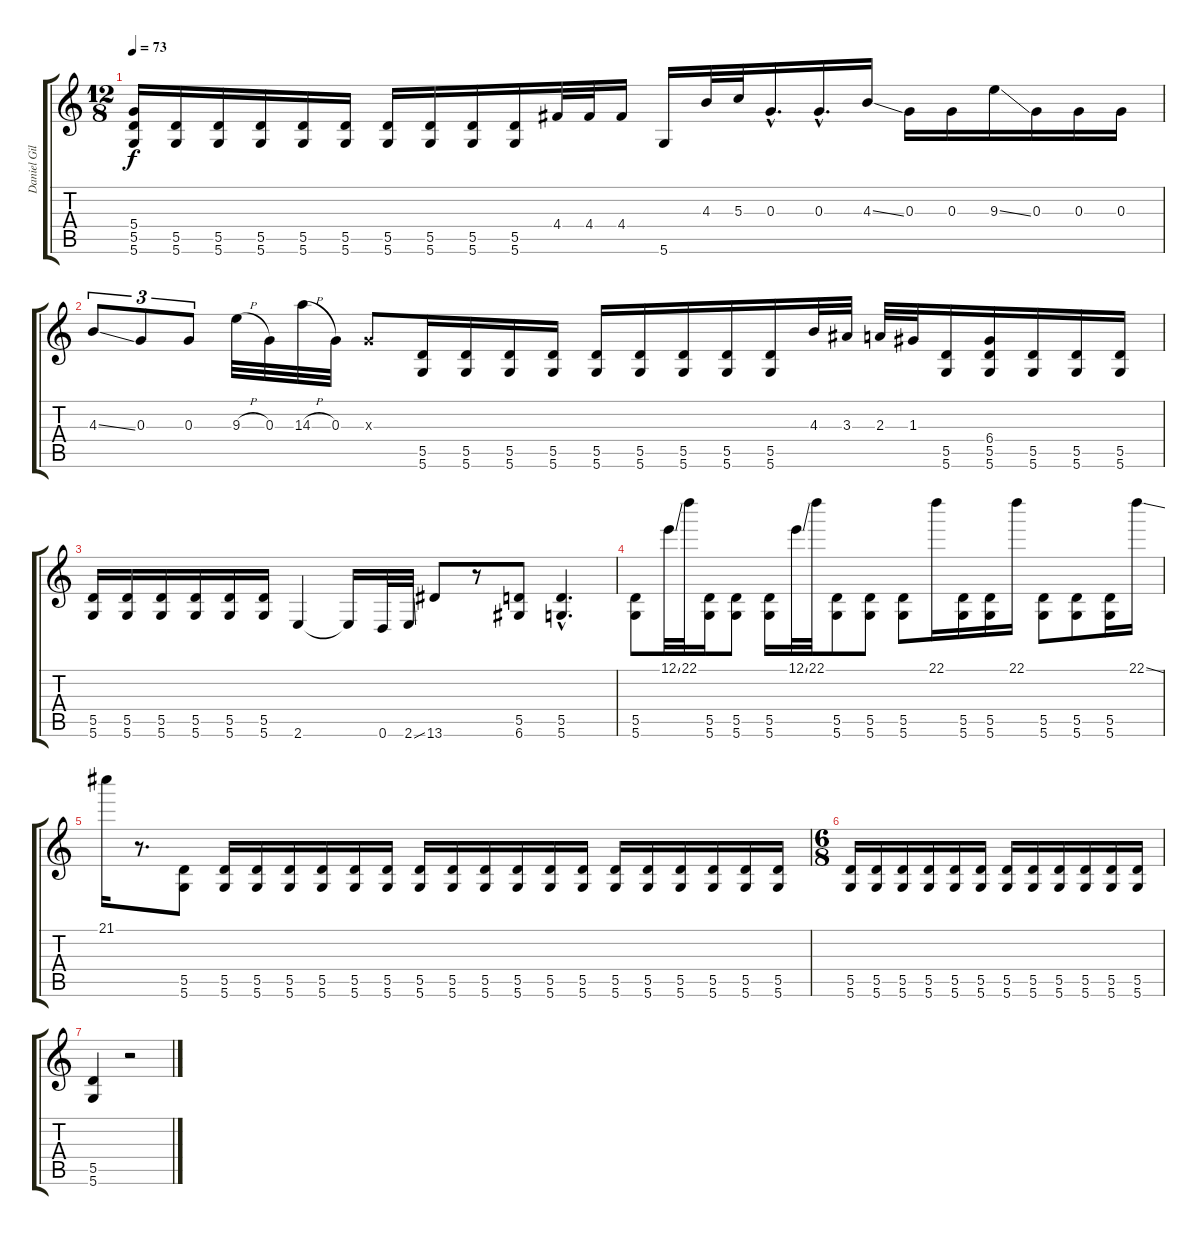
\track ("Daniel Gildenlöw" "Daniel Gil") {instrument overdrivenguitar}
\staff {score tabs}
\tuning (E4 B3 G3 D3 A2 D2) {hide}
\ts (12 8)
\tempo 73
\clef g2
\ks c
(5.4{t} 5.5{t} 5.6{t}).16{dy f} (5.5 5.6).16 (5.5 5.6).16 (5.5 5.6).16 (5.5 5.6).16 (5.5 5.6).16 (5.5 5.6).16 (5.5 5.6).16 (5.5 5.6).16 (5.5 5.6).16 4.4.32 4.4.32 4.4.16 5.6.16 4.3.32 5.3.32 0.3{hac}.16{d} 0.3{hac}.16{d} 4.3{ss}.16 0.3.16 0.3.16 9.3{ss}.16 0.3.16 0.3.16 0.3.16 |
4.3{ss}.8{tu (3 2)} 0.3.8{tu (3 2)} 0.3.8{tu (3 2)} 9.3{h}.32 0.3.32 14.3{h}.32 0.3.32 0.3{x}.8 (5.5 5.6).16 (5.5 5.6).16 (5.5 5.6).16 (5.5 5.6).16 (5.5 5.6).16 (5.5 5.6).16 (5.5 5.6).16 (5.5 5.6).16 (5.5 5.6).16 4.3.32 3.3.32 2.3.32 1.3.32 (5.5 5.6).16 (6.4 5.5 5.6).16 (5.5 5.6).16 (5.5 5.6).16 (5.5 5.6).16 |
(5.5 5.6).16 (5.5 5.6).16 (5.5 5.6).16 (5.5 5.6).16 (5.5 5.6).16 (5.5 5.6).16 2.6.4 2.6{t}.16 0.6.32 2.6{ss}.32 13.6.8 r.8 (5.5 6.6).8 (5.5{hac} 5.6{hac}).4{d} |
(5.5 5.6).8 12.1{ss}.32 22.1.32 (5.5 5.6).16 (5.5 5.6).8 (5.5 5.6).16 12.1{ss}.32 22.1.32 (5.5 5.6).8 (5.5 5.6).8 (5.5 5.6).8 22.1.16 (5.5 5.6).16 (5.5 5.6).16 22.1.16 (5.5 5.6).8 (5.5 5.6).8 (5.5 5.6).16 22.1{ss}.16 |
21.1.16 r.8{d} (5.5 5.6).8 (5.5 5.6).16 (5.5 5.6).16 (5.5 5.6).16 (5.5 5.6).16 (5.5 5.6).16 (5.5 5.6).16 (5.5 5.6).16 (5.5 5.6).16 (5.5 5.6).16 (5.5 5.6).16 (5.5 5.6).16 (5.5 5.6).16 (5.5 5.6).16 (5.5 5.6).16 (5.5 5.6).16 (5.5 5.6).16 (5.5 5.6).16 (5.5 5.6).16 |
\ts (6 8)
(5.5 5.6).16 (5.5 5.6).16 (5.5 5.6).16 (5.5 5.6).16 (5.5 5.6).16 (5.5 5.6).16 (5.5 5.6).16 (5.5 5.6).16 (5.5 5.6).16 (5.5 5.6).16 (5.5 5.6).16 (5.5 5.6).16 |
(5.5 5.6).4 r.2
